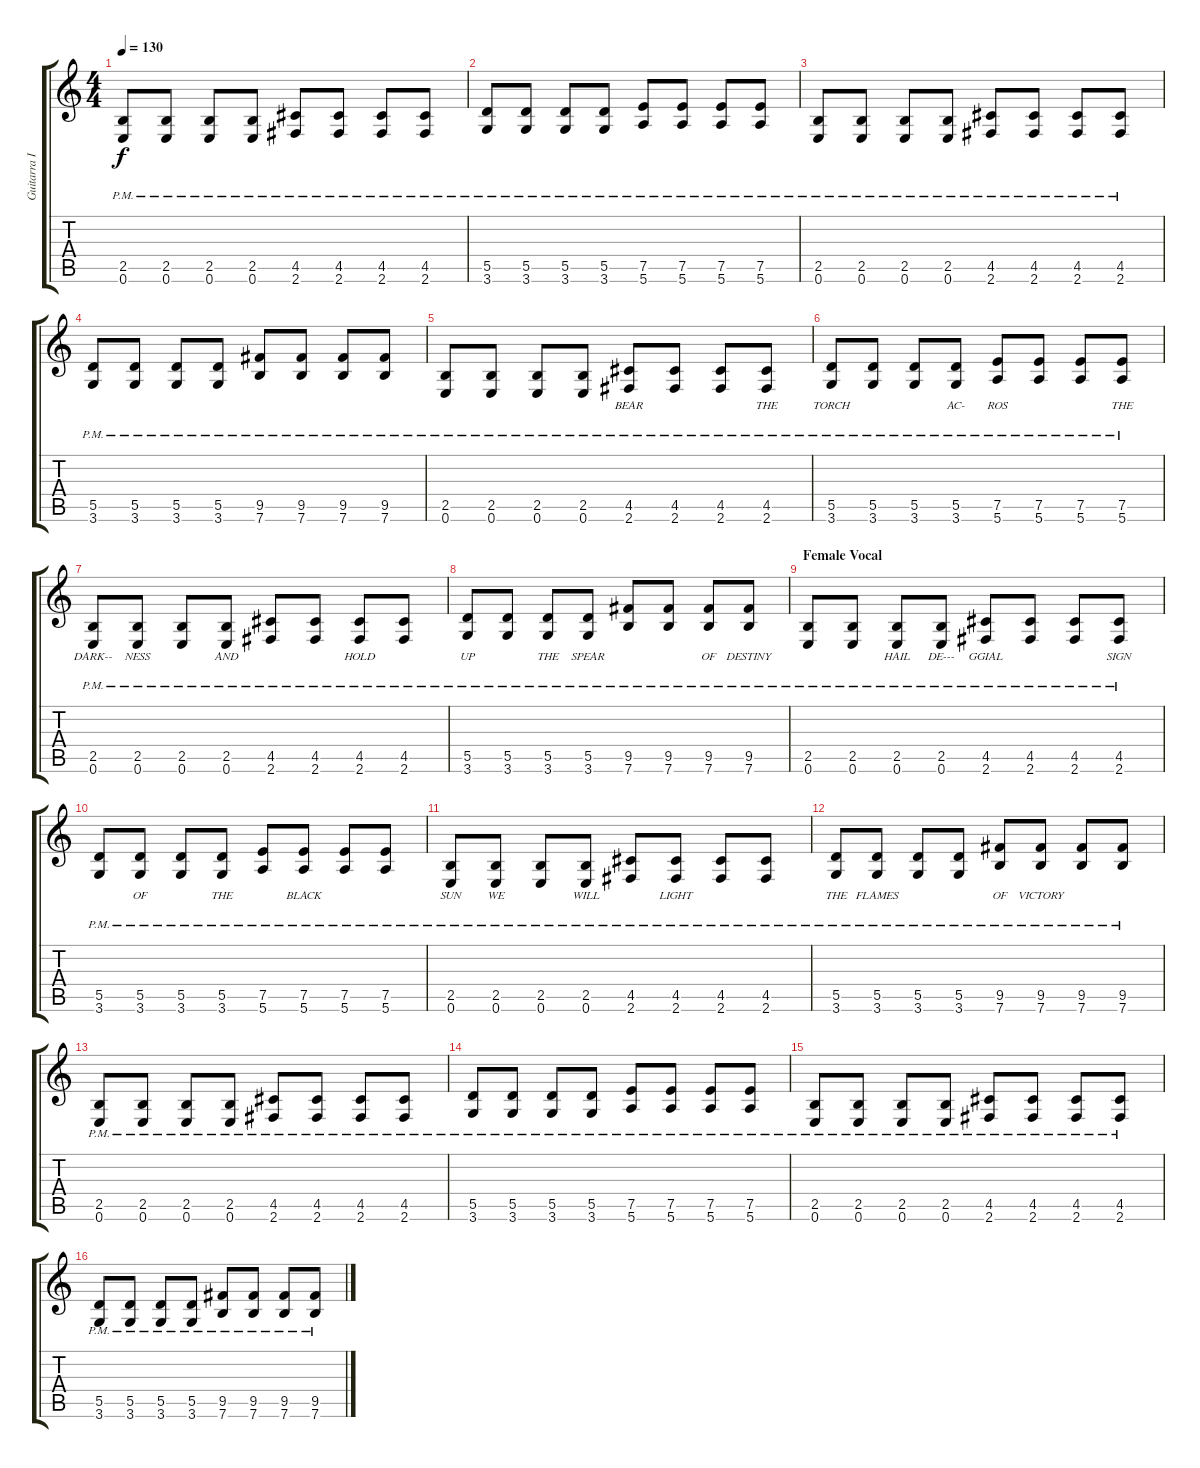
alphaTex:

\track ("Guitarra I" "Guitarra I") {instrument distortionguitar}
\staff {score tabs}
\tuning (E4 B3 G3 D3 A2 E2) {hide}
\ts (4 4)
\tempo 130
\clef g2
\ks c
(2.5{pm} 0.6{pm}).8{lyrics (0 "") lyrics (1 "") lyrics (2 "") lyrics (3 "") lyrics (4 "") dy f} (2.5{pm} 0.6{pm}).8{lyrics (0 "") lyrics (1 "") lyrics (2 "") lyrics (3 "") lyrics (4 "")} (2.5{pm} 0.6{pm}).8{lyrics (0 "") lyrics (1 "") lyrics (2 "") lyrics (3 "") lyrics (4 "")} (2.5{pm} 0.6{pm}).8{lyrics (0 "") lyrics (1 "") lyrics (2 "") lyrics (3 "") lyrics (4 "")} (4.5{pm} 2.6{pm}).8{lyrics (0 "") lyrics (1 "") lyrics (2 "") lyrics (3 "") lyrics (4 "")} (4.5{pm} 2.6{pm}).8{lyrics (0 "") lyrics (1 "") lyrics (2 "") lyrics (3 "") lyrics (4 "")} (4.5{pm} 2.6{pm}).8{lyrics (0 "") lyrics (1 "") lyrics (2 "") lyrics (3 "") lyrics (4 "")} (4.5{pm} 2.6{pm}).8{lyrics (0 "") lyrics (1 "") lyrics (2 "") lyrics (3 "") lyrics (4 "")} |
(5.5{pm} 3.6{pm}).8{lyrics (0 "") lyrics (1 "") lyrics (2 "") lyrics (3 "") lyrics (4 "")} (5.5{pm} 3.6{pm}).8{lyrics (0 "") lyrics (1 "") lyrics (2 "") lyrics (3 "") lyrics (4 "")} (5.5{pm} 3.6{pm}).8{lyrics (0 "") lyrics (1 "") lyrics (2 "") lyrics (3 "") lyrics (4 "")} (5.5{pm} 3.6{pm}).8{lyrics (0 "") lyrics (1 "") lyrics (2 "") lyrics (3 "") lyrics (4 "")} (7.5{pm} 5.6{pm}).8{lyrics (0 "") lyrics (1 "") lyrics (2 "") lyrics (3 "") lyrics (4 "")} (7.5{pm} 5.6{pm}).8{lyrics (0 "") lyrics (1 "") lyrics (2 "") lyrics (3 "") lyrics (4 "")} (7.5{pm} 5.6{pm}).8{lyrics (0 "") lyrics (1 "") lyrics (2 "") lyrics (3 "") lyrics (4 "")} (7.5{pm} 5.6{pm}).8{lyrics (0 "") lyrics (1 "") lyrics (2 "") lyrics (3 "") lyrics (4 "")} |
(2.5{pm} 0.6{pm}).8{lyrics (0 "") lyrics (1 "") lyrics (2 "") lyrics (3 "") lyrics (4 "")} (2.5{pm} 0.6{pm}).8{lyrics (0 "") lyrics (1 "") lyrics (2 "") lyrics (3 "") lyrics (4 "")} (2.5{pm} 0.6{pm}).8{lyrics (0 "") lyrics (1 "") lyrics (2 "") lyrics (3 "") lyrics (4 "")} (2.5{pm} 0.6{pm}).8{lyrics (0 "") lyrics (1 "") lyrics (2 "") lyrics (3 "") lyrics (4 "")} (4.5{pm} 2.6{pm}).8{lyrics (0 "") lyrics (1 "") lyrics (2 "") lyrics (3 "") lyrics (4 "")} (4.5{pm} 2.6{pm}).8{lyrics (0 "") lyrics (1 "") lyrics (2 "") lyrics (3 "") lyrics (4 "")} (4.5{pm} 2.6{pm}).8{lyrics (0 "") lyrics (1 "") lyrics (2 "") lyrics (3 "") lyrics (4 "")} (4.5{pm} 2.6{pm}).8{lyrics (0 "") lyrics (1 "") lyrics (2 "") lyrics (3 "") lyrics (4 "")} |
(5.5{pm} 3.6{pm}).8{lyrics (0 "") lyrics (1 "") lyrics (2 "") lyrics (3 "") lyrics (4 "")} (5.5{pm} 3.6{pm}).8{lyrics (0 "") lyrics (1 "") lyrics (2 "") lyrics (3 "") lyrics (4 "")} (5.5{pm} 3.6{pm}).8{lyrics (0 "") lyrics (1 "") lyrics (2 "") lyrics (3 "") lyrics (4 "")} (5.5{pm} 3.6{pm}).8{lyrics (0 "") lyrics (1 "") lyrics (2 "") lyrics (3 "") lyrics (4 "")} (9.5{pm} 7.6{pm}).8{lyrics (0 "") lyrics (1 "") lyrics (2 "") lyrics (3 "") lyrics (4 "")} (9.5{pm} 7.6{pm}).8{lyrics (0 "") lyrics (1 "") lyrics (2 "") lyrics (3 "") lyrics (4 "")} (9.5{pm} 7.6{pm}).8{lyrics (0 "") lyrics (1 "") lyrics (2 "") lyrics (3 "") lyrics (4 "")} (9.5{pm} 7.6{pm}).8{lyrics (0 "") lyrics (1 "") lyrics (2 "") lyrics (3 "") lyrics (4 "")} |
(2.5{pm} 0.6{pm}).8{lyrics (0 "") lyrics (1 "") lyrics (2 "") lyrics (3 "") lyrics (4 "")} (2.5{pm} 0.6{pm}).8{lyrics (0 "") lyrics (1 "") lyrics (2 "") lyrics (3 "") lyrics (4 "")} (2.5{pm} 0.6{pm}).8{lyrics (0 "") lyrics (1 "") lyrics (2 "") lyrics (3 "") lyrics (4 "")} (2.5{pm} 0.6{pm}).8{lyrics (0 "") lyrics (1 "") lyrics (2 "") lyrics (3 "") lyrics (4 "")} (4.5{pm} 2.6{pm}).8{lyrics (0 "BEAR") lyrics (1 "") lyrics (2 "") lyrics (3 "") lyrics (4 "")} (4.5{pm} 2.6{pm}).8{lyrics (0 "") lyrics (1 "") lyrics (2 "") lyrics (3 "") lyrics (4 "")} (4.5{pm} 2.6{pm}).8{lyrics (0 "") lyrics (1 "") lyrics (2 "") lyrics (3 "") lyrics (4 "")} (4.5{pm} 2.6{pm}).8{lyrics (0 "THE") lyrics (1 "") lyrics (2 "") lyrics (3 "") lyrics (4 "")} |
(5.5{pm} 3.6{pm}).8{lyrics (0 "TORCH") lyrics (1 "") lyrics (2 "") lyrics (3 "") lyrics (4 "")} (5.5{pm} 3.6{pm}).8{lyrics (0 "") lyrics (1 "") lyrics (2 "") lyrics (3 "") lyrics (4 "")} (5.5{pm} 3.6{pm}).8{lyrics (0 "") lyrics (1 "") lyrics (2 "") lyrics (3 "") lyrics (4 "")} (5.5{pm} 3.6{pm}).8{lyrics (0 "AC-") lyrics (1 "") lyrics (2 "") lyrics (3 "") lyrics (4 "")} (7.5{pm} 5.6{pm}).8{lyrics (0 "ROS") lyrics (1 "") lyrics (2 "") lyrics (3 "") lyrics (4 "")} (7.5{pm} 5.6{pm}).8{lyrics (0 "") lyrics (1 "") lyrics (2 "") lyrics (3 "") lyrics (4 "")} (7.5{pm} 5.6{pm}).8{lyrics (0 "") lyrics (1 "") lyrics (2 "") lyrics (3 "") lyrics (4 "")} (7.5{pm} 5.6{pm}).8{lyrics (0 "THE") lyrics (1 "") lyrics (2 "") lyrics (3 "") lyrics (4 "")} |
(2.5{pm} 0.6{pm}).8{lyrics (0 "DARK--") lyrics (1 "") lyrics (2 "") lyrics (3 "") lyrics (4 "")} (2.5{pm} 0.6{pm}).8{lyrics (0 "NESS") lyrics (1 "") lyrics (2 "") lyrics (3 "") lyrics (4 "")} (2.5{pm} 0.6{pm}).8{lyrics (0 "") lyrics (1 "") lyrics (2 "") lyrics (3 "") lyrics (4 "")} (2.5{pm} 0.6{pm}).8{lyrics (0 "AND") lyrics (1 "") lyrics (2 "") lyrics (3 "") lyrics (4 "")} (4.5{pm} 2.6{pm}).8{lyrics (0 "") lyrics (1 "") lyrics (2 "") lyrics (3 "") lyrics (4 "")} (4.5{pm} 2.6{pm}).8{lyrics (0 "") lyrics (1 "") lyrics (2 "") lyrics (3 "") lyrics (4 "")} (4.5{pm} 2.6{pm}).8{lyrics (0 "HOLD") lyrics (1 "") lyrics (2 "") lyrics (3 "") lyrics (4 "")} (4.5{pm} 2.6{pm}).8{lyrics (0 "") lyrics (1 "") lyrics (2 "") lyrics (3 "") lyrics (4 "")} |
(5.5{pm} 3.6{pm}).8{lyrics (0 "UP") lyrics (1 "") lyrics (2 "") lyrics (3 "") lyrics (4 "")} (5.5{pm} 3.6{pm}).8{lyrics (0 "") lyrics (1 "") lyrics (2 "") lyrics (3 "") lyrics (4 "")} (5.5{pm} 3.6{pm}).8{lyrics (0 "THE") lyrics (1 "") lyrics (2 "") lyrics (3 "") lyrics (4 "")} (5.5{pm} 3.6{pm}).8{lyrics (0 "SPEAR") lyrics (1 "") lyrics (2 "") lyrics (3 "") lyrics (4 "")} (9.5{pm} 7.6{pm}).8{lyrics (0 "") lyrics (1 "") lyrics (2 "") lyrics (3 "") lyrics (4 "")} (9.5{pm} 7.6{pm}).8{lyrics (0 "") lyrics (1 "") lyrics (2 "") lyrics (3 "") lyrics (4 "")} (9.5{pm} 7.6{pm}).8{lyrics (0 "OF") lyrics (1 "") lyrics (2 "") lyrics (3 "") lyrics (4 "")} (9.5{pm} 7.6{pm}).8{lyrics (0 "DESTINY") lyrics (1 "") lyrics (2 "") lyrics (3 "") lyrics (4 "")} |
\section ("" "Female Vocal")
(2.5{pm} 0.6{pm}).8{lyrics (0 "") lyrics (1 "") lyrics (2 "") lyrics (3 "") lyrics (4 "")} (2.5{pm} 0.6{pm}).8{lyrics (0 "") lyrics (1 "") lyrics (2 "") lyrics (3 "") lyrics (4 "")} (2.5{pm} 0.6{pm}).8{lyrics (0 "HAIL") lyrics (1 "") lyrics (2 "") lyrics (3 "") lyrics (4 "")} (2.5{pm} 0.6{pm}).8{lyrics (0 "DE---") lyrics (1 "") lyrics (2 "") lyrics (3 "") lyrics (4 "")} (4.5{pm} 2.6{pm}).8{lyrics (0 "GGIAL") lyrics (1 "") lyrics (2 "") lyrics (3 "") lyrics (4 "")} (4.5{pm} 2.6{pm}).8{lyrics (0 "") lyrics (1 "") lyrics (2 "") lyrics (3 "") lyrics (4 "")} (4.5{pm} 2.6{pm}).8{lyrics (0 "") lyrics (1 "") lyrics (2 "") lyrics (3 "") lyrics (4 "")} (4.5{pm} 2.6{pm}).8{lyrics (0 "SIGN") lyrics (1 "") lyrics (2 "") lyrics (3 "") lyrics (4 "")} |
(5.5{pm} 3.6{pm}).8{lyrics (0 "") lyrics (1 "") lyrics (2 "") lyrics (3 "") lyrics (4 "")} (5.5{pm} 3.6{pm}).8{lyrics (0 "OF") lyrics (1 "") lyrics (2 "") lyrics (3 "") lyrics (4 "")} (5.5{pm} 3.6{pm}).8{lyrics (0 "") lyrics (1 "") lyrics (2 "") lyrics (3 "") lyrics (4 "")} (5.5{pm} 3.6{pm}).8{lyrics (0 "THE") lyrics (1 "") lyrics (2 "") lyrics (3 "") lyrics (4 "")} (7.5{pm} 5.6{pm}).8{lyrics (0 "") lyrics (1 "") lyrics (2 "") lyrics (3 "") lyrics (4 "")} (7.5{pm} 5.6{pm}).8{lyrics (0 "BLACK") lyrics (1 "") lyrics (2 "") lyrics (3 "") lyrics (4 "")} (7.5{pm} 5.6{pm}).8{lyrics (0 "") lyrics (1 "") lyrics (2 "") lyrics (3 "") lyrics (4 "")} (7.5{pm} 5.6{pm}).8{lyrics (0 "") lyrics (1 "") lyrics (2 "") lyrics (3 "") lyrics (4 "")} |
(2.5{pm} 0.6{pm}).8{lyrics (0 "SUN") lyrics (1 "") lyrics (2 "") lyrics (3 "") lyrics (4 "")} (2.5{pm} 0.6{pm}).8{lyrics (0 "WE") lyrics (1 "") lyrics (2 "") lyrics (3 "") lyrics (4 "")} (2.5{pm} 0.6{pm}).8{lyrics (0 "") lyrics (1 "") lyrics (2 "") lyrics (3 "") lyrics (4 "")} (2.5{pm} 0.6{pm}).8{lyrics (0 "WILL") lyrics (1 "") lyrics (2 "") lyrics (3 "") lyrics (4 "")} (4.5{pm} 2.6{pm}).8{lyrics (0 "") lyrics (1 "") lyrics (2 "") lyrics (3 "") lyrics (4 "")} (4.5{pm} 2.6{pm}).8{lyrics (0 "LIGHT") lyrics (1 "") lyrics (2 "") lyrics (3 "") lyrics (4 "")} (4.5{pm} 2.6{pm}).8{lyrics (0 "") lyrics (1 "") lyrics (2 "") lyrics (3 "") lyrics (4 "")} (4.5{pm} 2.6{pm}).8{lyrics (0 "") lyrics (1 "") lyrics (2 "") lyrics (3 "") lyrics (4 "")} |
(5.5{pm} 3.6{pm}).8{lyrics (0 "THE") lyrics (1 "") lyrics (2 "") lyrics (3 "") lyrics (4 "")} (5.5{pm} 3.6{pm}).8{lyrics (0 "FLAMES") lyrics (1 "") lyrics (2 "") lyrics (3 "") lyrics (4 "")} (5.5{pm} 3.6{pm}).8{lyrics (0 "") lyrics (1 "") lyrics (2 "") lyrics (3 "") lyrics (4 "")} (5.5{pm} 3.6{pm}).8{lyrics (0 "") lyrics (1 "") lyrics (2 "") lyrics (3 "") lyrics (4 "")} (9.5{pm} 7.6{pm}).8{lyrics (0 "OF") lyrics (1 "") lyrics (2 "") lyrics (3 "") lyrics (4 "")} (9.5{pm} 7.6{pm}).8{lyrics (0 "VICTORY") lyrics (1 "") lyrics (2 "") lyrics (3 "") lyrics (4 "")} (9.5{pm} 7.6{pm}).8 (9.5{pm} 7.6{pm}).8 |
(2.5{pm} 0.6{pm}).8 (2.5{pm} 0.6{pm}).8 (2.5{pm} 0.6{pm}).8 (2.5{pm} 0.6{pm}).8 (4.5{pm} 2.6{pm}).8 (4.5{pm} 2.6{pm}).8 (4.5{pm} 2.6{pm}).8 (4.5{pm} 2.6{pm}).8 |
(5.5{pm} 3.6{pm}).8 (5.5{pm} 3.6{pm}).8 (5.5{pm} 3.6{pm}).8 (5.5{pm} 3.6{pm}).8 (7.5{pm} 5.6{pm}).8 (7.5{pm} 5.6{pm}).8 (7.5{pm} 5.6{pm}).8 (7.5{pm} 5.6{pm}).8 |
(2.5{pm} 0.6{pm}).8 (2.5{pm} 0.6{pm}).8 (2.5{pm} 0.6{pm}).8 (2.5{pm} 0.6{pm}).8 (4.5{pm} 2.6{pm}).8 (4.5{pm} 2.6{pm}).8 (4.5{pm} 2.6{pm}).8 (4.5{pm} 2.6{pm}).8 |
(5.5{pm} 3.6{pm}).8 (5.5{pm} 3.6{pm}).8 (5.5{pm} 3.6{pm}).8 (5.5{pm} 3.6{pm}).8 (9.5{pm} 7.6{pm}).8 (9.5{pm} 7.6{pm}).8 (9.5{pm} 7.6{pm}).8 (9.5{pm} 7.6{pm}).8
